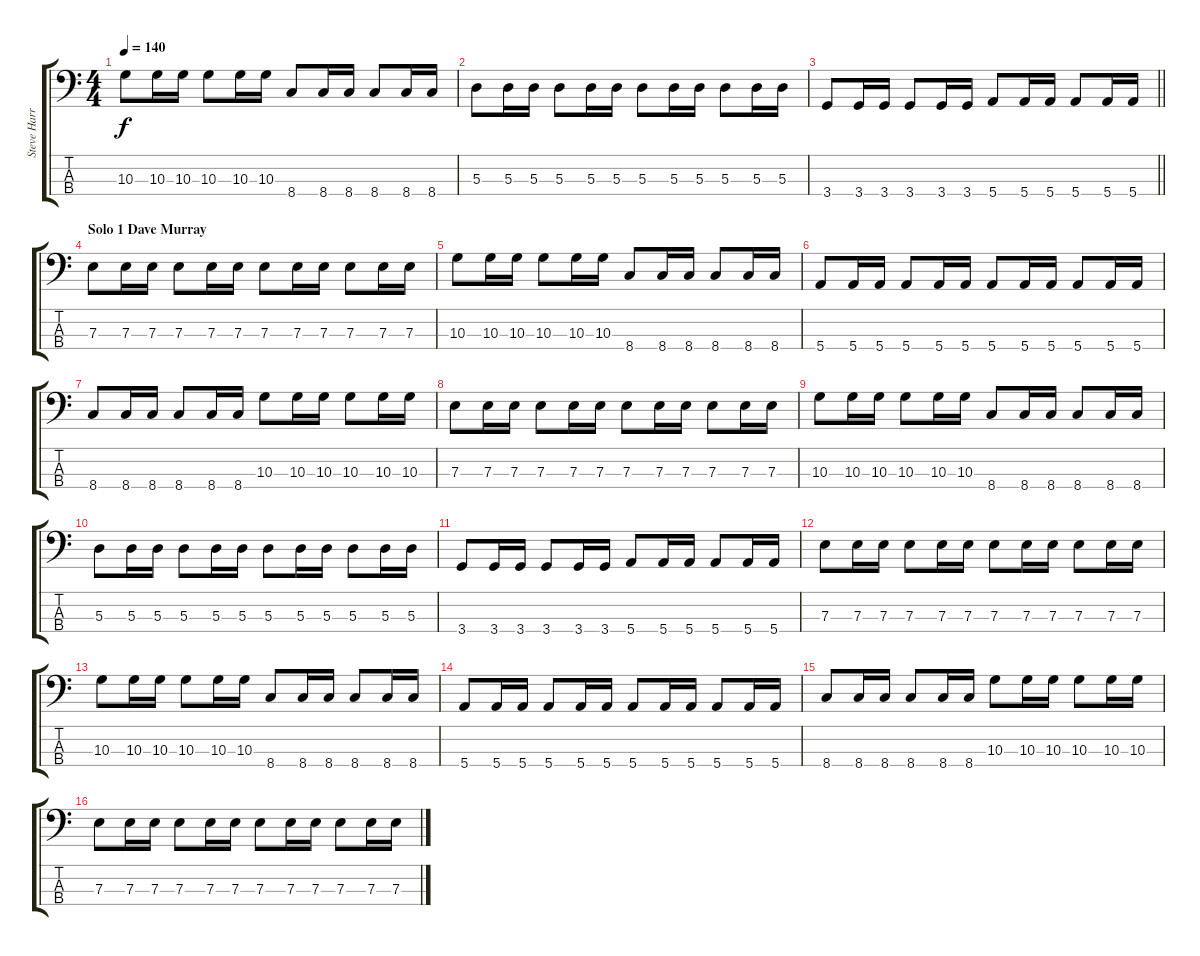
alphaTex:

\track ("Steve Harris" "Steve Harr") {instrument electricbassfinger}
\staff {score tabs}
\tuning (G2 D2 A1 E1) {hide}
\ts (4 4)
\tempo 140
\clef f4
\ks c
10.3.8{dy f} 10.3.16 10.3.16 10.3.8 10.3.16 10.3.16 8.4.8 8.4.16 8.4.16 8.4.8 8.4.16 8.4.16 |
5.3.8 5.3.16 5.3.16 5.3.8 5.3.16 5.3.16 5.3.8 5.3.16 5.3.16 5.3.8 5.3.16 5.3.16 |
\barLineRight lightlight
3.4.8 3.4.16 3.4.16 3.4.8 3.4.16 3.4.16 5.4.8 5.4.16 5.4.16 5.4.8 5.4.16 5.4.16 |
\section ("" "Solo 1 Dave Murray")
7.3.8 7.3.16 7.3.16 7.3.8 7.3.16 7.3.16 7.3.8 7.3.16 7.3.16 7.3.8 7.3.16 7.3.16 |
10.3.8 10.3.16 10.3.16 10.3.8 10.3.16 10.3.16 8.4.8 8.4.16 8.4.16 8.4.8 8.4.16 8.4.16 |
5.4.8 5.4.16 5.4.16 5.4.8 5.4.16 5.4.16 5.4.8 5.4.16 5.4.16 5.4.8 5.4.16 5.4.16 |
8.4.8 8.4.16 8.4.16 8.4.8 8.4.16 8.4.16 10.3.8 10.3.16 10.3.16 10.3.8 10.3.16 10.3.16 |
7.3.8 7.3.16 7.3.16 7.3.8 7.3.16 7.3.16 7.3.8 7.3.16 7.3.16 7.3.8 7.3.16 7.3.16 |
10.3.8 10.3.16 10.3.16 10.3.8 10.3.16 10.3.16 8.4.8 8.4.16 8.4.16 8.4.8 8.4.16 8.4.16 |
5.3.8 5.3.16 5.3.16 5.3.8 5.3.16 5.3.16 5.3.8 5.3.16 5.3.16 5.3.8 5.3.16 5.3.16 |
3.4.8 3.4.16 3.4.16 3.4.8 3.4.16 3.4.16 5.4.8 5.4.16 5.4.16 5.4.8 5.4.16 5.4.16 |
7.3.8 7.3.16 7.3.16 7.3.8 7.3.16 7.3.16 7.3.8 7.3.16 7.3.16 7.3.8 7.3.16 7.3.16 |
10.3.8 10.3.16 10.3.16 10.3.8 10.3.16 10.3.16 8.4.8 8.4.16 8.4.16 8.4.8 8.4.16 8.4.16 |
5.4.8 5.4.16 5.4.16 5.4.8 5.4.16 5.4.16 5.4.8 5.4.16 5.4.16 5.4.8 5.4.16 5.4.16 |
8.4.8 8.4.16 8.4.16 8.4.8 8.4.16 8.4.16 10.3.8 10.3.16 10.3.16 10.3.8 10.3.16 10.3.16 |
7.3.8 7.3.16 7.3.16 7.3.8 7.3.16 7.3.16 7.3.8 7.3.16 7.3.16 7.3.8 7.3.16 7.3.16
